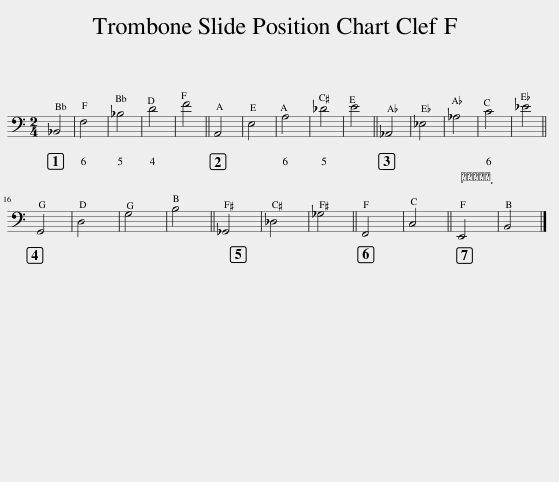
X:1
L:1/8
M:2/4
I:linebreak $
K:C
V:1 bass
V:1
 _B,,4 | F,4 | _B,4 | D4 | F4 || %5
 A,,4 | E,4 | A,4 | _D4 | E4 || %10
 _A,,4 | _E,4 | _A,4 | C4 | _E4 ||$ %15
 G,,4 | D,4 | G,4 | B,4 || _G,,4 | %20
 _D,4 | _G,4 || F,,4 | C,4 || E,,4 | %25
 B,,4 |] %26
